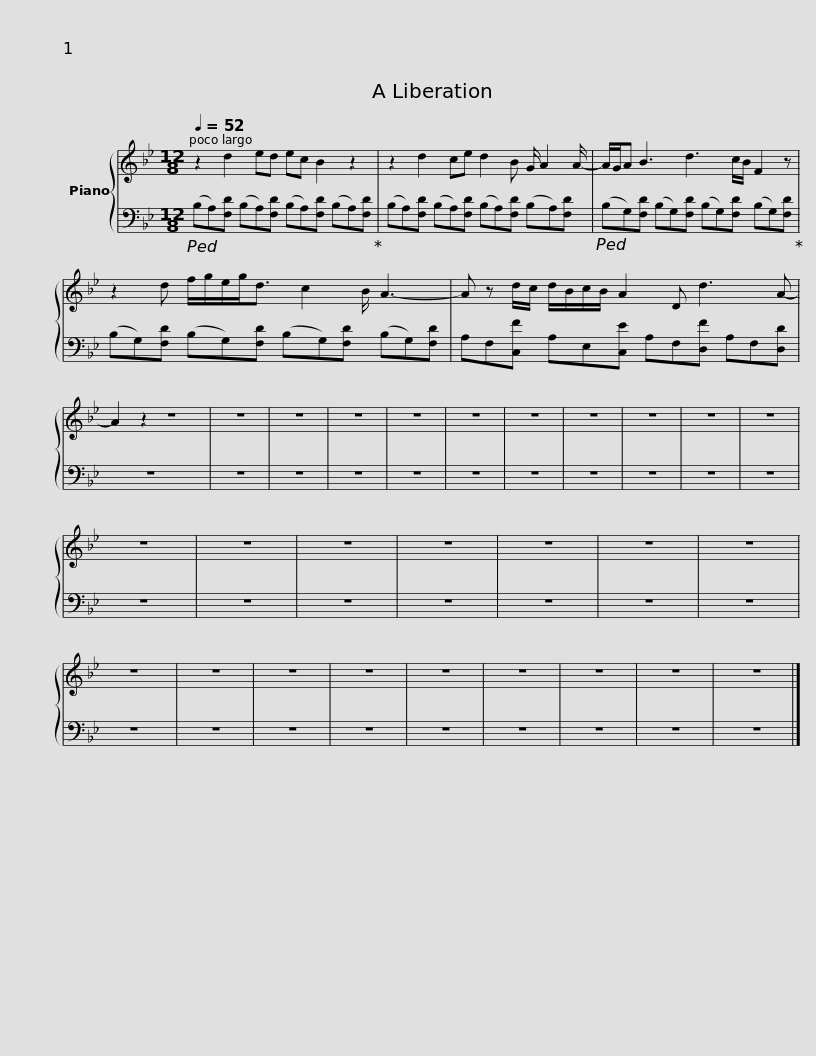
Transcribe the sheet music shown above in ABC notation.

X:1
%%score { 1 | 2 }
L:1/8
Q:1/4=52
M:12/8
I:linebreak $
K:Bb
V:1 treble
V:2 bass
V:1
 z2 d2 ed ec B2 z2 | z2 d2 ce d2 B G/ A2 A/- | A/G/A B3 d3 c/B/ F2 z |$ z2 d f/g/e/g<d c2 B/ A3- | A z d/c/ d/B/c/B/ A2 D d3 A- | %5
 A2 z2 z8 | z12 | z12 | z12 | z12 | %10
 z12 | z12 |$ z12 | z12 | z12 | %15
 z12 | z12 | z12 | z12 | z12 | %20
 z12 | z12 | z12 | z12 | z12 | %25
 z12 | z12 | z12 | z12 | z12 | %30
 z12 | z12 |] %32
V:2
!ped! (B,A,)[F,D] (B,A,)[F,D] (B,A,)[F,D] (B,A,)[F,D]!ped-up! | (B,A,)[F,D] (B,A,)[F,D] (B,A,)[F,D] (B,A,)[F,D] |!ped! (B,G,)[F,D] (B,G,)[F,D] (B,G,)[F,D] (B,G,)[F,D]!ped-up! |$ (B,G,)[F,D] (B,G,)[F,D] (B,G,)[F,D] (B,G,)[F,D] | A,F,[C,F] A,E,[C,E] A,F,[D,F] A,F,[D,D] | %5
 z12 | z12 | z12 | z12 | z12 | %10
 z12 | z12 |$ z12 | z12 | z12 | %15
 z12 | z12 | z12 | z12 | z12 | %20
 z12 | z12 | z12 | z12 | z12 | %25
 z12 | z12 | z12 | z12 | z12 | %30
 z12 | z12 |] %32
